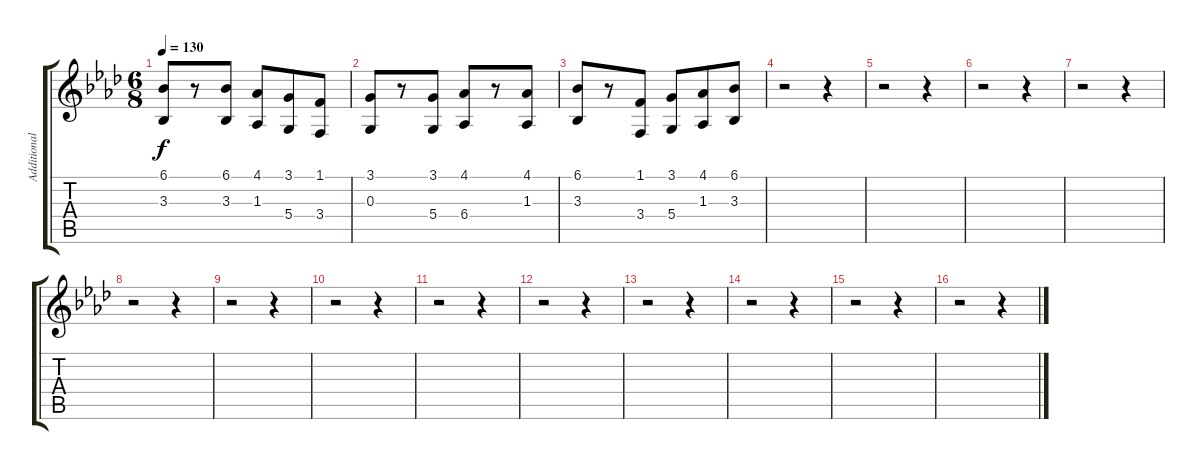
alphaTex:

\track ("Additional Strings" "Additional") {instrument stringensemble1}
\staff {score tabs}
\tuning (E4 B3 G3 D3 A2 E2) {hide}
\ts (6 8)
\tempo 130
\clef g2
\ks ab
(6.1 3.3).8{dy f} r.8 (6.1 3.3).8 (4.1 1.3).8 (3.1 5.4).8 (1.1 3.4).8 |
(3.1 0.3).8 r.8 (3.1 5.4).8 (4.1 6.4).8 r.8 (4.1 1.3).8 |
(6.1 3.3).8 r.8 (1.1 3.4).8 (3.1 5.4).8 (4.1 1.3).8 (6.1 3.3).8 |
r.2 r.4 |
r.2 r.4 |
r.2 r.4 |
r.2 r.4 |
r.2 r.4 |
r.2 r.4 |
r.2 r.4 |
r.2 r.4 |
r.2 r.4 |
r.2 r.4 |
r.2 r.4 |
r.2 r.4 |
r.2 r.4
